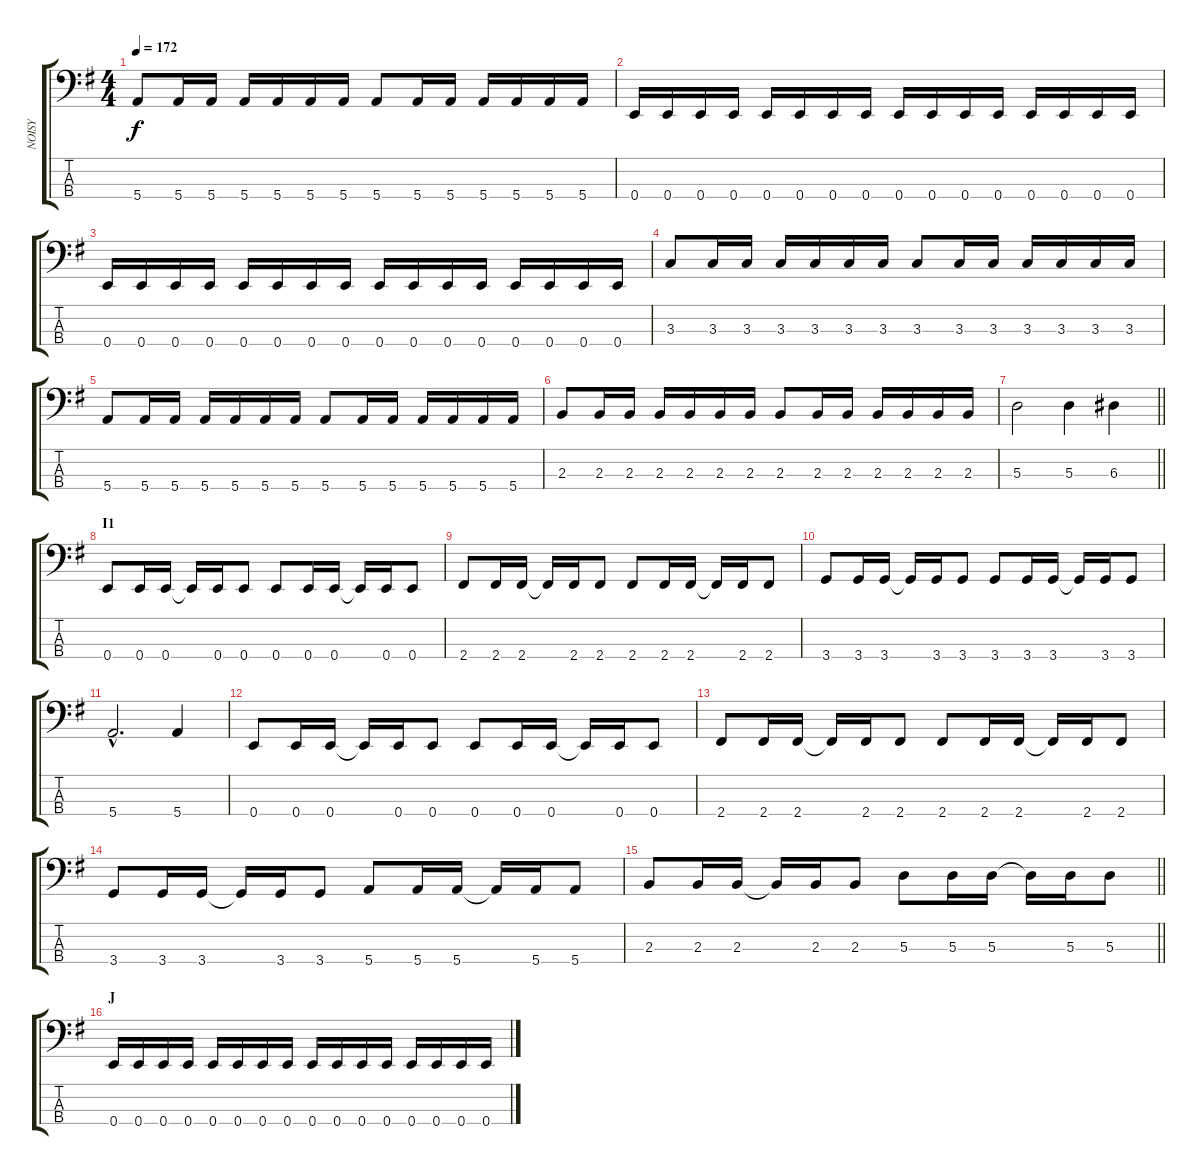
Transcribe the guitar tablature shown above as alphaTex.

\track ("NOISY" "NOISY") {instrument electricbasspick}
\staff {score tabs}
\tuning (G2 D2 A1 E1) {hide}
\ts (4 4)
\tempo 172
\clef f4
\ks g
5.4.8{dy f} 5.4.16 5.4.16 5.4.16 5.4.16 5.4.16 5.4.16 5.4.8 5.4.16 5.4.16 5.4.16 5.4.16 5.4.16 5.4.16 |
0.4.16 0.4.16 0.4.16 0.4.16 0.4.16 0.4.16 0.4.16 0.4.16 0.4.16 0.4.16 0.4.16 0.4.16 0.4.16 0.4.16 0.4.16 0.4.16 |
0.4.16 0.4.16 0.4.16 0.4.16 0.4.16 0.4.16 0.4.16 0.4.16 0.4.16 0.4.16 0.4.16 0.4.16 0.4.16 0.4.16 0.4.16 0.4.16 |
3.3.8 3.3.16 3.3.16 3.3.16 3.3.16 3.3.16 3.3.16 3.3.8 3.3.16 3.3.16 3.3.16 3.3.16 3.3.16 3.3.16 |
5.4.8 5.4.16 5.4.16 5.4.16 5.4.16 5.4.16 5.4.16 5.4.8 5.4.16 5.4.16 5.4.16 5.4.16 5.4.16 5.4.16 |
2.3.8 2.3.16 2.3.16 2.3.16 2.3.16 2.3.16 2.3.16 2.3.8 2.3.16 2.3.16 2.3.16 2.3.16 2.3.16 2.3.16 |
\barLineRight lightlight
5.3.2 5.3.4 6.3.4 |
\section ("" "I1")
0.4.8 0.4.16 0.4.16 0.4{t}.16 0.4.16 0.4.8 0.4.8 0.4.16 0.4.16 0.4{t}.16 0.4.16 0.4.8 |
2.4.8 2.4.16 2.4.16 2.4{t}.16 2.4.16 2.4.8 2.4.8 2.4.16 2.4.16 2.4{t}.16 2.4.16 2.4.8 |
3.4.8 3.4.16 3.4.16 3.4{t}.16 3.4.16 3.4.8 3.4.8 3.4.16 3.4.16 3.4{t}.16 3.4.16 3.4.8 |
5.4{hac}.2{d} 5.4.4 |
0.4.8 0.4.16 0.4.16 0.4{t}.16 0.4.16 0.4.8 0.4.8 0.4.16 0.4.16 0.4{t}.16 0.4.16 0.4.8 |
2.4.8 2.4.16 2.4.16 2.4{t}.16 2.4.16 2.4.8 2.4.8 2.4.16 2.4.16 2.4{t}.16 2.4.16 2.4.8 |
3.4.8 3.4.16 3.4.16 3.4{t}.16 3.4.16 3.4.8 5.4.8 5.4.16 5.4.16 5.4{t}.16 5.4.16 5.4.8 |
\barLineRight lightlight
2.3.8 2.3.16 2.3.16 2.3{t}.16 2.3.16 2.3.8 5.3.8 5.3.16 5.3.16 5.3{t}.16 5.3.16 5.3.8 |
\section ("" "J")
0.4.16 0.4.16 0.4.16 0.4.16 0.4.16 0.4.16 0.4.16 0.4.16 0.4.16 0.4.16 0.4.16 0.4.16 0.4.16 0.4.16 0.4.16 0.4.16
